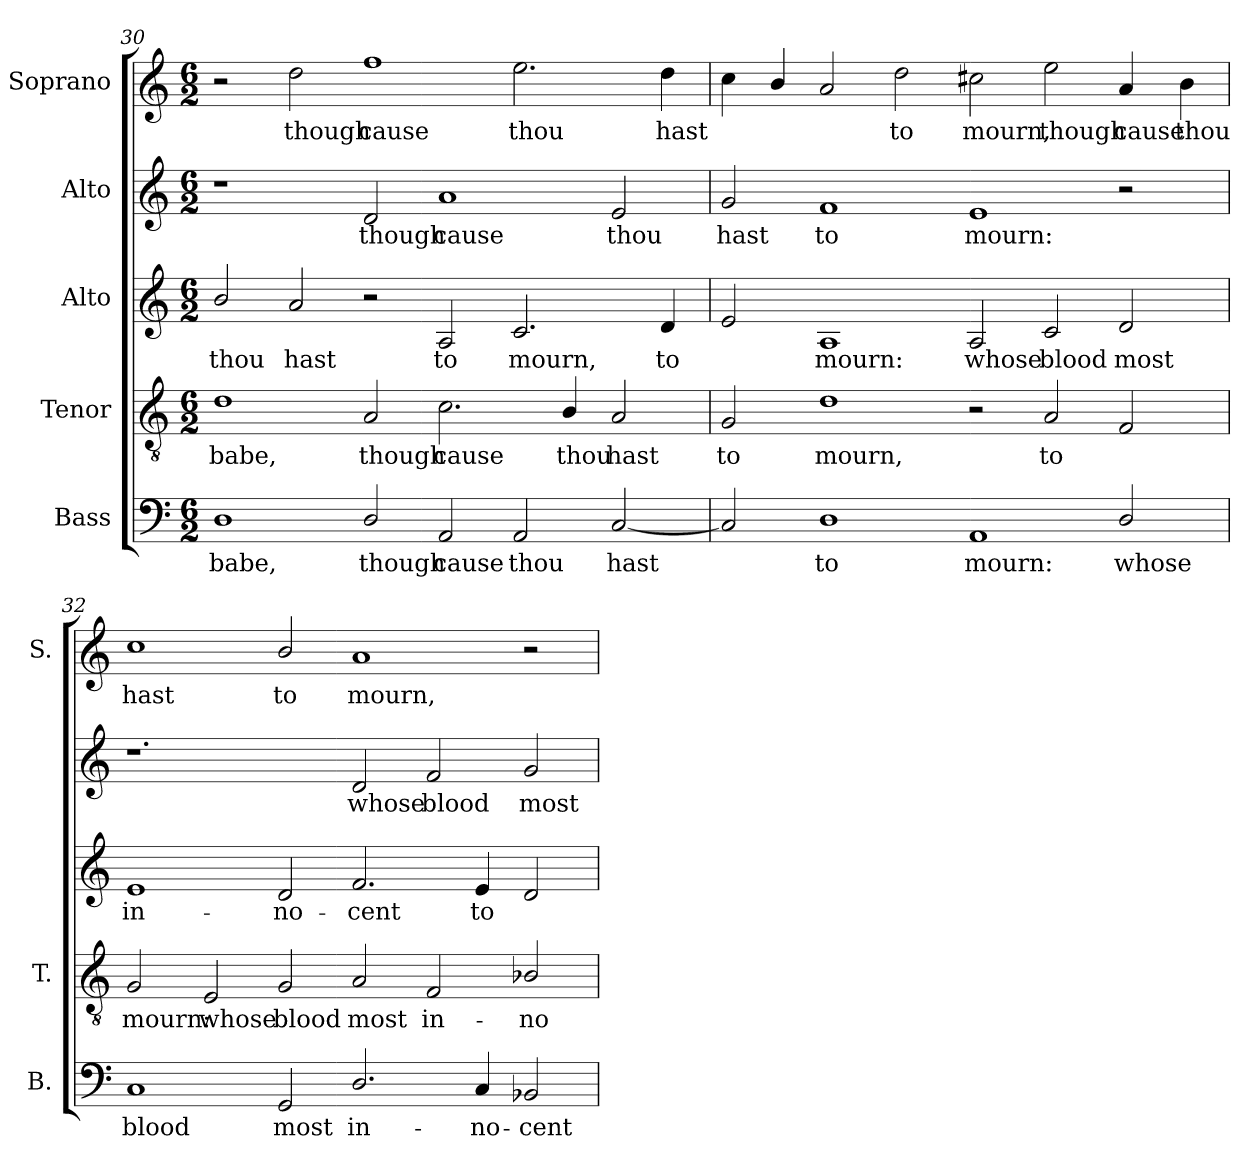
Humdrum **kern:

**kern	**text	**kern	**text	**kern	**text	**kern	**text	**kern	**text
*part5	*part5	*part4	*part4	*part3	*part3	*part2	*part2	*part1	*part1
*staff5	*staff5	*staff4	*staff4	*staff3	*staff3	*staff2	*staff2	*staff1	*staff1
*I"Bass	*	*I"Tenor	*	*I"Alto	*	*I"Alto	*	*I"Soprano	*
*I'B.	*	*I'T.	*	*	*	*	*	*I'S.	*
!!LO:LB:g=z
*clefF4	*	*clefGv2	*	*clefG2	*	*clefG2	*	*clefG2	*
*	*	*ITrd7c12	*	*	*	*	*	*	*
*k[]	*	*k[]	*	*k[]	*	*k[]	*	*k[]	*
*C:	*	*C:	*	*C:	*	*C:	*	*C:	*
*M6/2	*	*M6/2	*	*M6/2	*	*M6/2	*	*M6/2	*
=30	=30	=30	=30	=30	=30	=30	=30	=30	=30
!	!LO:LY:b:color=#000000	!	!	!	!	!	!	!	!
!	!	!	!LO:LY:b:color=#000000	!	!	!	!	!	!
!	!	!	!	!	!LO:LY:b:color=#000000	!	!	!	!
1Di	babe,	1Di	babe,	2bi/	thou	1r	.	2r	.
!	!	!	!	!	!LO:LY:b:color=#000000	!	!	!	!
!	!	!	!	!	!	!	!	!	!LO:LY:b:color=#000000
.	.	.	.	2ai/	hast	.	.	2ddi\	though
!	!LO:LY:b:color=#000000	!	!	!	!	!	!	!	!
!	!	!	!LO:LY:b:color=#000000	!	!	!	!	!	!
!	!	!	!	!	!	!	!LO:LY:b:color=#000000	!	!
!	!	!	!	!	!	!	!	!	!LO:LY:b:color=#000000
2Di/	though	2AAi/	though	2r	.	2di/	though	1ffi	cause
!	!LO:LY:b:color=#000000	!	!	!	!	!	!	!	!
!	!	!	!LO:LY:b:color=#000000	!	!	!	!	!	!
!	!	!	!	!	!LO:LY:b:color=#000000	!	!	!	!
!	!	!	!	!	!	!	!LO:LY:b:color=#000000	!	!
2AAi/	cause	2.Ci\	cause	2Ai/	to	1ai	cause	.	.
!	!LO:LY:b:color=#000000	!	!	!	!	!	!	!	!
!	!	!	!	!	!LO:LY:b:color=#000000	!	!	!	!
!	!	!	!	!	!	!	!	!	!LO:LY:b:color=#000000
2AAi/	thou	.	.	2.ci/	mourn,	.	.	2.eei\	thou
!	!	!	!LO:LY:b:color=#000000	!	!	!	!	!	!
.	.	4BBi/	thou	.	.	.	.	.	.
!	!LO:LY:b:color=#000000	!	!	!	!	!	!	!	!
!	!	!	!LO:LY:b:color=#000000	!	!	!	!	!	!
!	!	!	!	!	!	!	!LO:LY:b:color=#000000	!	!
[<2Ci/	hast	2AAi/	hast	.	.	2ei/	thou	.	.
!	!	!	!	!	!LO:LY:b:color=#000000	!	!	!	!
!	!	!	!	!	!	!	!	!	!LO:LY:b:color=#000000
.	.	.	.	4di/	to	.	.	4ddi\	hast
=31	=31	=31	=31	=31	=31	=31	=31	=31	=31
!	!	!	!LO:LY:b:color=#000000	!	!	!	!	!	!
!	!	!	!	!	!	!	!LO:LY:b:color=#000000	!	!
2Ci/]	.	2GGi/	to	2ei/	.	2gi/	hast	4cci\	.
.	.	.	.	.	.	.	.	4bi/	.
!	!LO:LY:b:color=#000000	!	!	!	!	!	!	!	!
!	!	!	!LO:LY:b:color=#000000	!	!	!	!	!	!
!	!	!	!	!	!LO:LY:b:color=#000000	!	!	!	!
!	!	!	!	!	!	!	!LO:LY:b:color=#000000	!	!
1Di	to	1Di	mourn,	1Ai	mourn:	1fi	to	2ai/	.
!	!	!	!	!	!	!	!	!	!LO:LY:b:color=#000000
.	.	.	.	.	.	.	.	2ddi\	to
!	!LO:LY:b:color=#000000	!	!	!	!	!	!	!	!
!	!	!	!	!	!LO:LY:b:color=#000000	!	!	!	!
!	!	!	!	!	!	!	!LO:LY:b:color=#000000	!	!
!	!	!	!	!	!	!	!	!	!LO:LY:b:color=#000000
1AAi	mourn:	2r	.	2Ai/	whose	1ei	mourn:	2cc#Xi\	mourn,
!	!	!	!LO:LY:b:color=#000000	!	!	!	!	!	!
!	!	!	!	!	!LO:LY:b:color=#000000	!	!	!	!
!	!	!	!	!	!	!	!	!	!LO:LY:b:color=#000000
.	.	2AAi/	to	2ci/	blood	.	.	2eei\	though
!	!LO:LY:b:color=#000000	!	!	!	!	!	!	!	!
!	!	!	!	!	!LO:LY:b:color=#000000	!	!	!	!
!	!	!	!	!	!	!	!	!	!LO:LY:b:color=#000000
2Di/	whose	2FFi/	.	2di/	most	2r	.	4ai/	cause
!	!	!	!	!	!	!	!	!	!LO:LY:b:color=#000000
.	.	.	.	.	.	.	.	4bi\	thou
=32	=32	=32	=32	=32	=32	=32	=32	=32	=32
!	!LO:LY:b:color=#000000	!	!	!	!	!	!	!	!
!	!	!	!LO:LY:b:color=#000000	!	!	!	!	!	!
!	!	!	!	!	!LO:LY:b:color=#000000	!	!	!	!
!	!	!	!	!	!	!	!	!	!LO:LY:b:color=#000000
1Ci	blood	2GGi/	mourn:	1ei	in-	1.r	.	1cci	hast
!	!	!	!LO:LY:b:color=#000000	!	!	!	!	!	!
.	.	2EEi/	whose	.	.	.	.	.	.
!	!LO:LY:b:color=#000000	!	!	!	!	!	!	!	!
!	!	!	!LO:LY:b:color=#000000	!	!	!	!	!	!
!	!	!	!	!	!LO:LY:b:color=#000000	!	!	!	!
!	!	!	!	!	!	!	!	!	!LO:LY:b:color=#000000
2GGi/	most	2GGi/	blood	2di/	-no-	.	.	2bi/	to
!	!LO:LY:b:color=#000000	!	!	!	!	!	!	!	!
!	!	!	!LO:LY:b:color=#000000	!	!	!	!	!	!
!	!	!	!	!	!LO:LY:b:color=#000000	!	!	!	!
!	!	!	!	!	!	!	!LO:LY:b:color=#000000	!	!
!	!	!	!	!	!	!	!	!	!LO:LY:b:color=#000000
2.Di/	in-	2AAi/	most	2.fi/	-cent	2di/	whose	1ai	mourn,
!	!	!	!LO:LY:b:color=#000000	!	!	!	!	!	!
!	!	!	!	!	!	!	!LO:LY:b:color=#000000	!	!
.	.	2FFi/	in-	.	.	2fi/	blood	.	.
!	!LO:LY:b:color=#000000	!	!	!	!	!	!	!	!
!	!	!	!	!	!LO:LY:b:color=#000000	!	!	!	!
4Ci/	-no-	.	.	4ei/	to	.	.	.	.
!	!LO:LY:b:color=#000000	!	!	!	!	!	!	!	!
!	!	!	!LO:LY:b:color=#000000	!	!	!	!	!	!
!	!	!	!	!	!	!	!LO:LY:b:color=#000000	!	!
2BB-Xi/	-cent	2BB-Xi/	-no-	2di/	.	2gi/	most	2r	.
=	=	=	=	=	=	=	=	=	=
*-	*-	*-	*-	*-	*-	*-	*-	*-	*-
